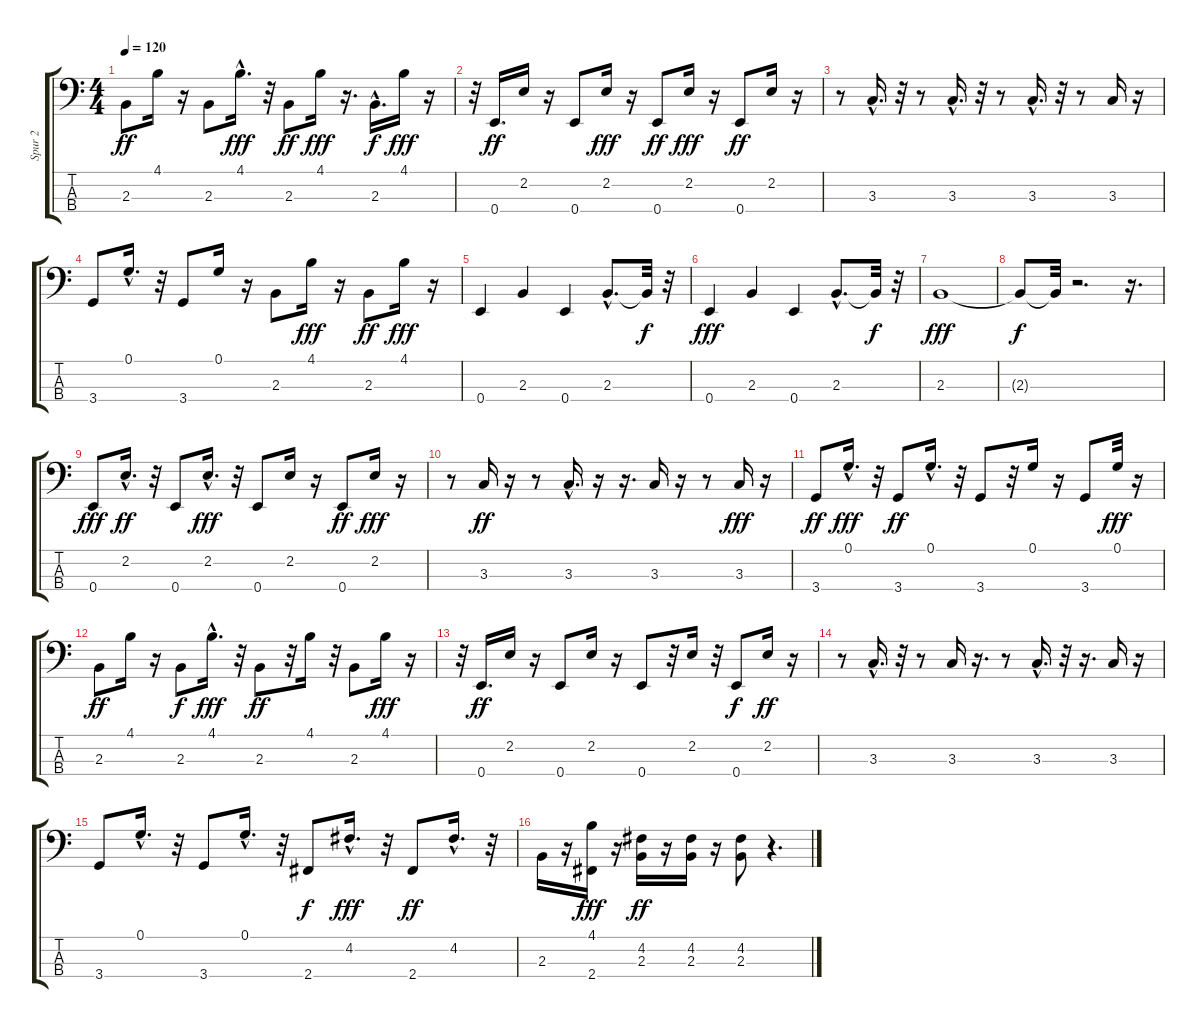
\track ("Spur 2" "Spur 2") {instrument synthbass2}
\staff {score tabs}
\tuning (G2 D2 A1 E1) {hide}
\ts (4 4)
\tempo 120
\clef f4
\ks c
2.3.8{dy ff} 4.1.16 r.16 2.3.8 4.1{hac}.16{d dy fff} r.32 2.3.8{dy ff} 4.1.16{dy fff} r.16{d} 2.3{hac}.16{d dy f} 4.1.16{dy fff} r.16 |
r.32 0.4.16{d dy ff} 2.2.16 r.16 0.4.8 2.2.16{dy fff} r.16 0.4.8{dy ff} 2.2.16{dy fff} r.16 0.4.8{dy ff} 2.2.16 r.16 |
r.8 3.3{hac}.16{d} r.32 r.8 3.3{hac}.16{d} r.32 r.8 3.3{hac}.16{d} r.32 r.8 3.3.16 r.16 |
3.4.8 0.1{hac}.16{d} r.32 3.4.8 0.1.16 r.16 2.3.8 4.1.16{dy fff} r.16 2.3.8{dy ff} 4.1.16{dy fff} r.16 |
0.4.4 2.3.4 0.4.4 2.3{hac}.8{d} 2.3{t}.32{dy f} r.32 |
0.4.4{dy fff} 2.3.4 0.4.4 2.3{hac}.8{d} 2.3{t}.32{dy f} r.32 |
2.3.1{dy fff} |
2.3{t}.8{dy f} 2.3{t}.32 r.2{d} r.16{d} |
0.4.8{dy fff} 2.2{hac}.16{d dy ff} r.32 0.4.8 2.2{hac}.16{d dy fff} r.32 0.4.8 2.2.16 r.16 0.4.8{dy ff} 2.2.16{dy fff} r.16 |
r.8 3.3.16{dy ff} r.16 r.8 3.3{hac}.16{d} r.16 r.16{d} 3.3.16 r.16 r.8 3.3.16{dy fff} r.16 |
3.4.8{dy ff} 0.1{hac}.16{d dy fff} r.32 3.4.8{dy ff} 0.1{hac}.16{d} r.32 3.4.8 r.32 0.1.16 r.16 3.4.8 0.1.32{dy fff} r.16 |
2.3.8{dy ff} 4.1.16 r.16 2.3.8{dy f} 4.1{hac}.16{d dy fff} r.32 2.3.8{dy ff} r.32 4.1.16 r.32 2.3.8 4.1.16{dy fff} r.16 |
r.32 0.4.16{d dy ff} 2.2.16 r.16 0.4.8 2.2.16 r.16 0.4.8 r.32 2.2.16 r.32 0.4.8{dy f} 2.2.16{dy ff} r.16 |
r.8 3.3{hac}.16{d} r.32 r.8 3.3.16 r.16{d} r.8 3.3{hac}.16{d} r.32 r.16{d} 3.3.16 r.16 |
3.4.8 0.1{hac}.16{d} r.32 3.4.8 0.1{hac}.16{d} r.32 2.4.8{dy f} 4.2{hac}.16{d dy fff} r.32 2.4.8{dy ff} 4.2{hac}.16{d} r.32 |
2.3.16 r.16 (4.1 2.4).16{dy fff} r.16 (4.2 2.3).16{dy ff} r.16 (4.2 2.3).16 r.16 (4.2 2.3).8 r.4{d}
